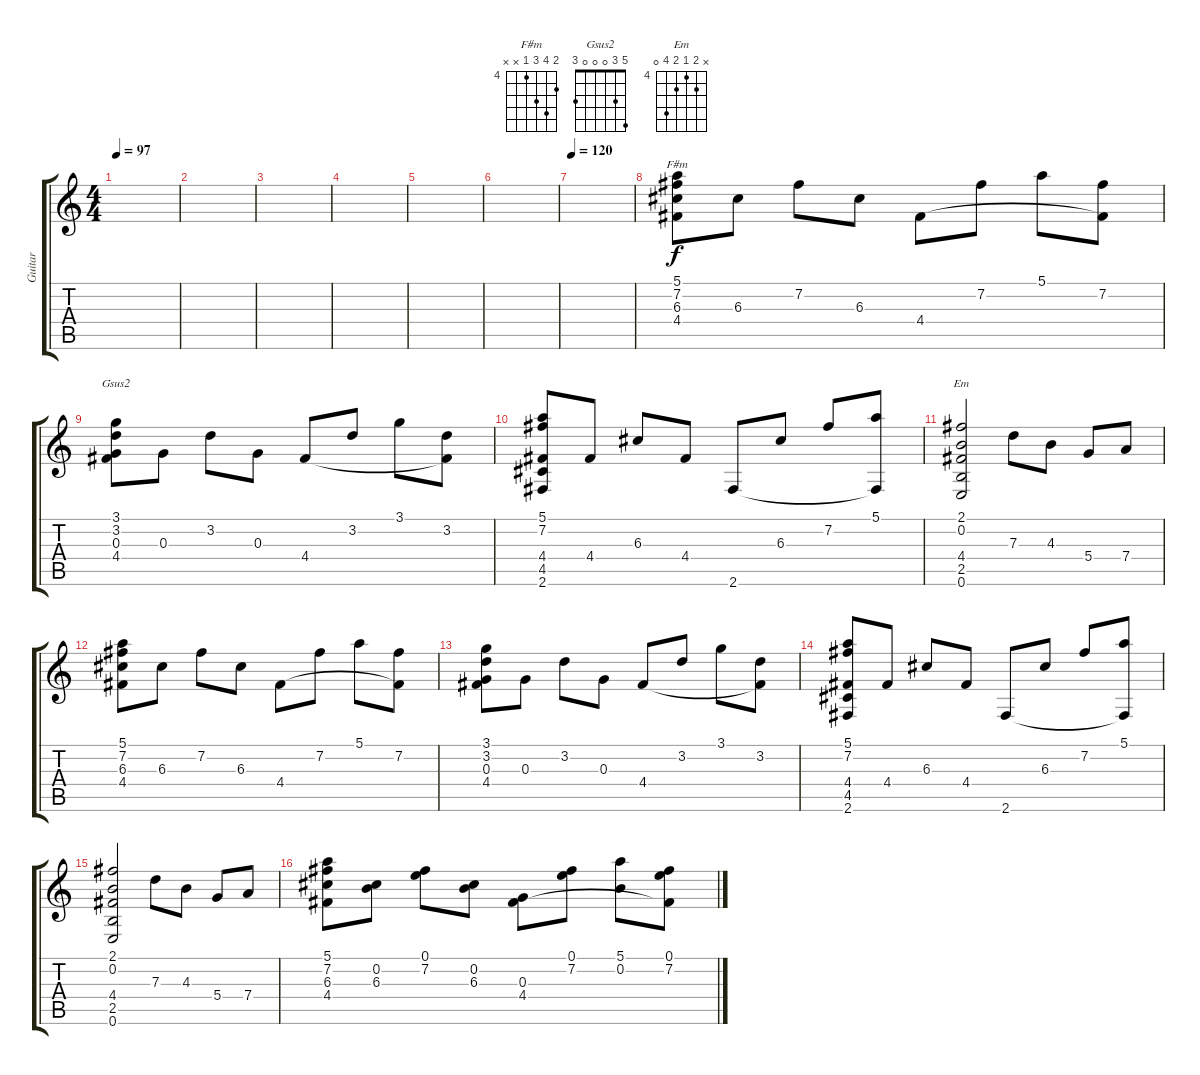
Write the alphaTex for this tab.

\track ("Guitar" "Guitar") {instrument acousticguitarsteel}
\staff {score tabs}
\tuning (E4 B3 G3 D3 A2 E2) {hide}
\chord ("F#m" 5 7 6 4 x x) {firstfret 4}
\chord ("Gsus2" 5 3 0 0 0 3)
\chord ("Em" x 5 4 5 7 0) {firstfret 4}
\ts (4 4)
\tempo 97
\clef g2
\ks c
|
|
|
|
|
|
\tempo 120
|
(5.1 7.2 6.3 4.4).8{ch "F#m"} 6.3.8 7.2.8 6.3.8 4.4.8 7.2.8 5.1.8 (7.2 4.4{t}).8 |
(3.1 3.2 0.3 4.4).8{ch "Gsus2"} 0.3.8 3.2.8 0.3.8 4.4.8 3.2.8 3.1.8 (3.2 4.4{t}).8 |
(5.1 7.2 4.4 4.5 2.6).8 4.4.8 6.3.8 4.4.8 2.6.8 6.3.8 7.2.8 (5.1 2.6{t}).8 |
(2.1 0.2 4.4 2.5 0.6).2{ch "Em"} 7.3.8 4.3.8 5.4.8 7.4.8 |
(5.1 7.2 6.3 4.4).8 6.3.8 7.2.8 6.3.8 4.4.8 7.2.8 5.1.8 (7.2 4.4{t}).8 |
(3.1 3.2 0.3 4.4).8 0.3.8 3.2.8 0.3.8 4.4.8 3.2.8 3.1.8 (3.2 4.4{t}).8 |
(5.1 7.2 4.4 4.5 2.6).8 4.4.8 6.3.8 4.4.8 2.6.8 6.3.8 7.2.8 (5.1 2.6{t}).8 |
(2.1 0.2 4.4 2.5 0.6).2 7.3.8 4.3.8 5.4.8 7.4.8 |
(5.1 7.2 6.3 4.4).8 (0.2 6.3).8 (0.1 7.2).8 (0.2 6.3).8 (0.3 4.4).8 (0.1 7.2).8 (5.1 0.2).8 (0.1 7.2 4.4{t}).8
